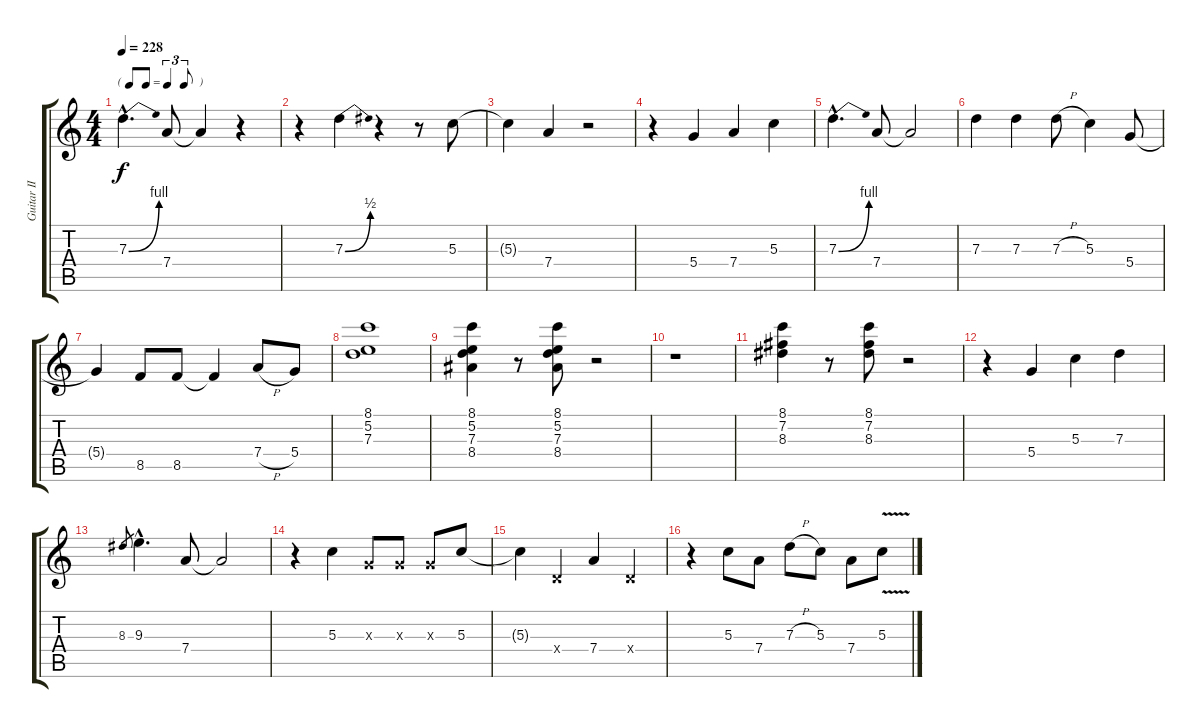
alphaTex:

\track ("Guitar II [Dobro]" "Guitar II ") {instrument electricguitarjazz}
\staff {score tabs}
\tuning (E4 B3 G3 D3 A2 E2) {hide}
\ts (4 4)
\tf triplet8th
\tempo 228
\clef g2
\ks c
7.3{be (bend 0 0 60 4) hac}.4{d dy f} 7.4.8 7.4{t}.4 r.4 |
r.4 7.3{be (bend 0 0 60 2)}.4 r.4 r.8 5.3.8 |
5.3{t}.4 7.4.4 r.2 |
r.4 5.4.4 7.4.4 5.3.4 |
7.3{be (bend 0 0 60 4) hac}.4{d} 7.4.8 7.4{t}.2 |
7.3.4 7.3.4 7.3{h}.8 5.3.4 5.4.8 |
5.4{t}.4 8.5.8 8.5.8 8.5{t}.4 7.4{h}.8 5.4.8 |
(8.1 5.2 7.3).1 |
(8.1 5.2 7.3 8.4).4 r.8 (8.1 5.2 7.3 8.4).8 r.2 |
r.1 |
(8.1 7.2 8.3).4 r.8 (8.1 7.2 8.3).8 r.2 |
r.4 5.4.4 5.3.4 7.3.4 |
8.3.8{gr} 9.3{hac}.4{d} 7.4.8 7.4{t}.2 |
r.4 5.3.4 0.3{x}.8 0.3{x}.8 0.3{x}.8 5.3.8 |
5.3{t}.4 0.4{x}.4 7.4.4 0.4{x}.4 |
r.4 5.3.8 7.4.8 7.3{h}.8 5.3.8 7.4.8 5.3{v}.8
